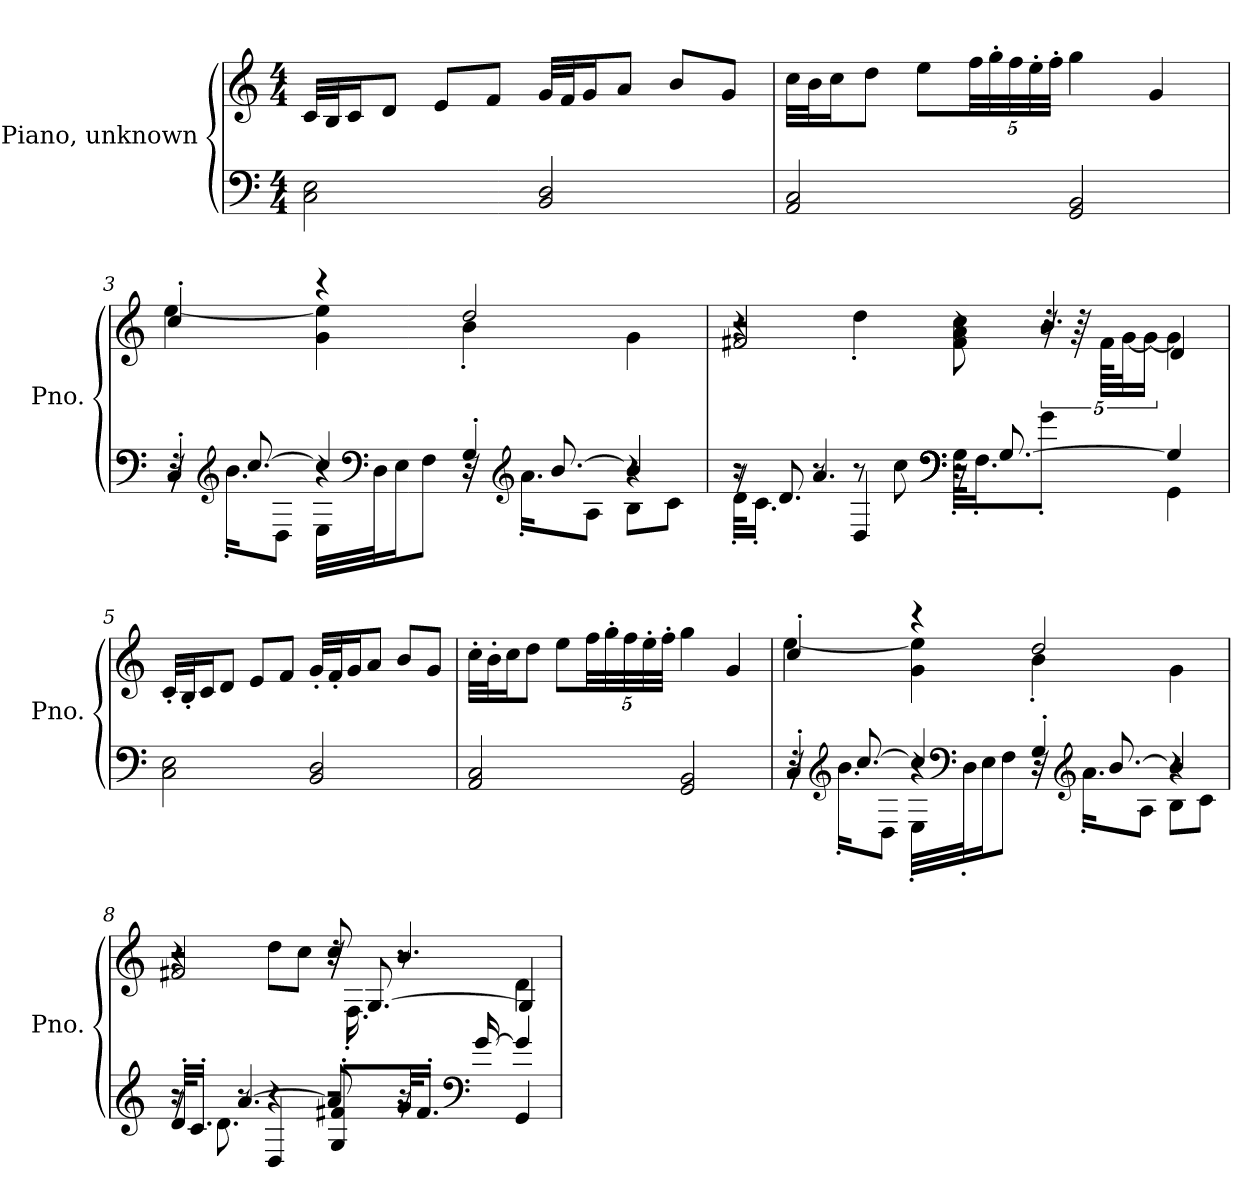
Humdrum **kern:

**kern	**kern
*part1	*part1
*staff2	*staff1
*I"Piano, unknown	*
*I'Pno.	*
*clefF4	*clefG2
*k[]	*k[]
*M4/4	*M4/4
*MM120	*MM120
=1	=1
2C\ 2E\	32c/LLL
.	32B/J
.	16c/J
.	8d/J
.	8e/L
.	8f/J
2BB/ 2D/	32g/LLL
.	32f/J
.	16g/J
.	8a/J
.	8b/L
.	8g/J
=2	=2
2AA/ 2C/	32cc\LLL
.	32b\J
.	16cc\J
.	8dd\J
.	8ee\L
*	*Xbrackettup
.	40ff\LL
.	40gg'\
.	40ff\
.	40ee'\
.	40ff'\JJJ
2GG/ 2BB/	4gg\
.	4g/
!!LO:LB:g=z
=3	=3
*^	*^
*	*^	*	*
16r	32r	4C'/	4cc'/	[4ee\
*clefG2	*	*	*	*
.	16.b'\KL	.	.	.
[8.cc/	.	.	.	.
.	8D\J	.	.	.
4cc/]	32E\LLL	4r	4r	4g\ 4ee\]
*clefF4	*	*	*	*
.	32D\J	.	.	.
.	16E\J	.	.	.
.	8F\J	.	.	.
16r	32r	4G'/	2dd/	4b'\
*clefG2	*	*	*	*
.	16.a'\KL	.	.	.
[8.b/	.	.	.	.
.	8A\J	.	.	.
4b/]	8B\L	4r	.	4g\
.	8c\J	.	.	.
=4	=4	=4	=4	=4
*	*	*	*	*^
8r	32d'\KLL	16r	2r	4r	2f#X/
.	16.c'\JJ	.	.	.	.
.	.	8.d/	.	.	.
4.a/	8r	.	.	.	.
.	8r	4D/	.	4dd'\	.
.	8cc\	.	.	.	.
*clefF4	*	*	*	*	*
2r	32G'\KLL	16r	8r	8f#\ 8a\ 8cc\	4r
.	16.F'\J	.	.	.	.
.	.	[8.G/	.	.	.
*	*	*	*	*brackettup	*
.	8g'\J	.	4.b/	40r	.
.	.	.	.	80r	.
.	.	.	.	80f#\KLLL	.
.	.	.	.	[40g\J	.
.	.	.	.	20g\JJ_	.
.	4GG\	4G/]	.	4g\]	4d/
*v	*v	*v	*	*	*
*	*v	*v	*v
!!LO:LB:g=z
=5	=5
2C\ 2E\	32c'/LLL
.	32B'/J
.	16c/J
.	8d/J
.	8e/L
.	8f/J
2BB/ 2D/	32g'/LLL
.	32f'/J
.	16g/J
.	8a/J
.	8b/L
.	8g/J
=6	=6
2AA/ 2C/	32cc'\LLL
.	32b'\J
.	16cc\J
.	8dd\J
.	8ee\L
*	*Xbrackettup
.	40ff\LL
.	40gg'\
.	40ff\
.	40ee'\
.	40ff'\JJJ
2GG/ 2BB/	4gg\
.	4g/
!!LO:LB:g=z
=7	=7
*^	*^
*	*^	*	*
16r	32r	4C'/	4cc'/	[4ee\
*clefG2	*	*	*	*
.	16.b'\KL	.	.	.
[8.cc/	.	.	.	.
.	8D\J	.	.	.
4cc/]	32E'\LLL	4r	4r	4g\ 4ee\]
*clefF4	*	*	*	*
.	32D'\J	.	.	.
.	16E\J	.	.	.
.	8F\J	.	.	.
16r	32r	4G'/	2dd/	4b'\
*clefG2	*	*	*	*
.	16.a'\KL	.	.	.
[8.b/	.	.	.	.
.	8A\J	.	.	.
4b/]	8B\L	4r	.	4g\
.	8c\J	.	.	.
=8	=8	=8	=8	=8
*	*	*	*	*^
8r	16r	32d'/KLL	2f#X/	4r	2r
.	.	16.c'/JJ	.	.	.
.	8.d\	.	.	.	.
[4.a/	.	8r	.	.	.
.	4r	4D/	.	8dd\L	.
.	.	.	.	8cc\J	.
8a/]	2r	8G/' 8f#X/'L	8cc/	32r	16r
.	.	.	.	16.F'\	.
.	.	.	.	.	[8.G/
16r	.	32g/KL	4.b/	8r	.
.	.	16.f#'/JJ	.	.	.
*clefF4	*	*	*	*	*
[16g/	.	.	.	.	.
4g/]	.	4GG/	.	4d\	4G/]
*v	*v	*v	*	*	*
*	*v	*v	*v
=	=
*-	*-
